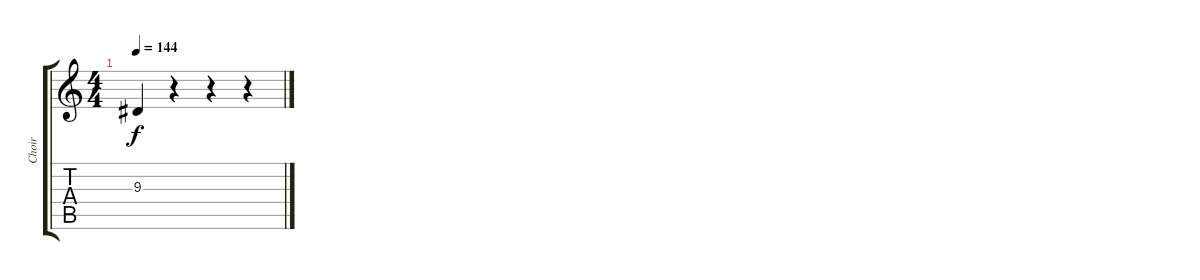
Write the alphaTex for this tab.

\track ("Choir" "Choir") {instrument choiraahs}
\staff {score tabs}
\tuning (Eb4 Bb3 Gb3 Db3 Ab2 Eb2) {hide}
\ts (4 4)
\tempo 144
\clef g2
\ks c
9.3.4{dy f} r.4 r.4 r.4
